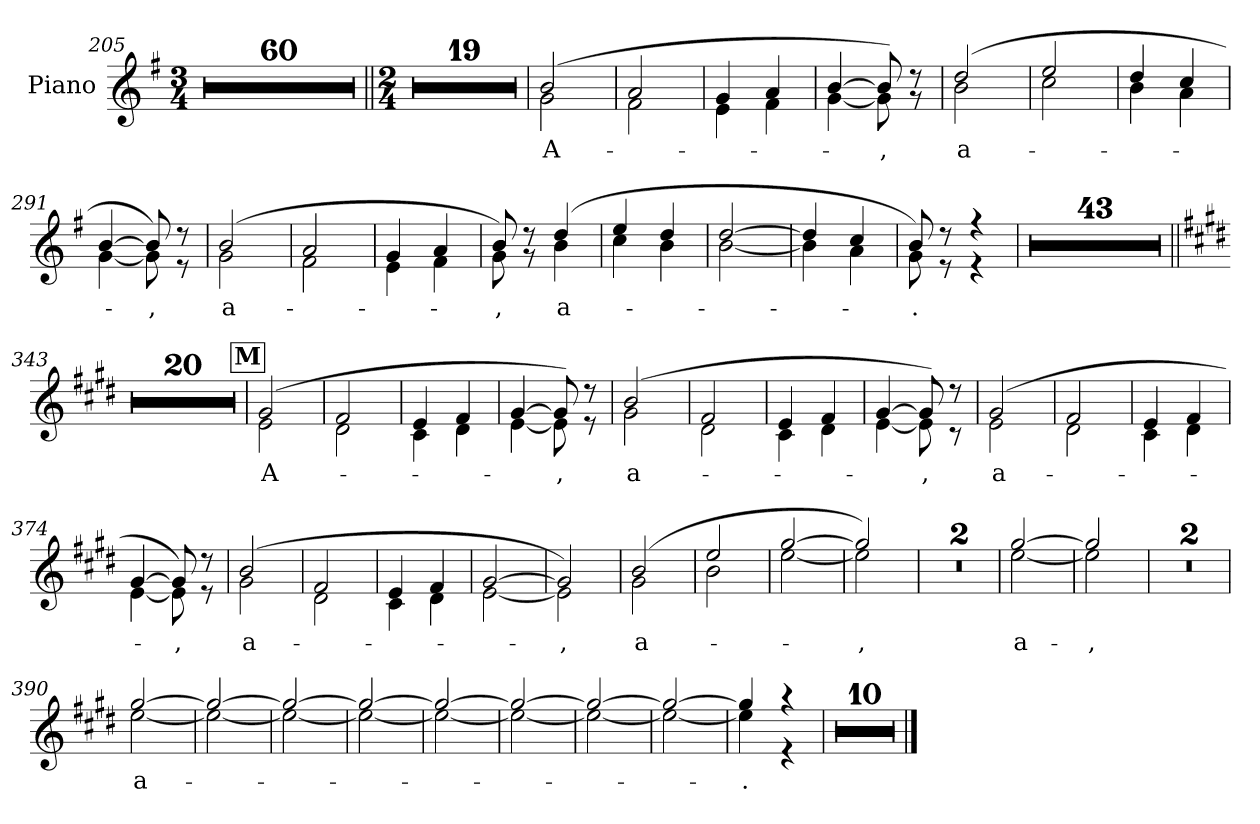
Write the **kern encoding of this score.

**kern	**text
*part1	*part1
*staff1	*staff1
*I"Piano	*
*I'Pno.	*
*clefG2	*
*k[f#]	*
*M3/4	*
=205	=205
2.r	.
=206	=206
2.r	.
=207	=207
2.r	.
=208	=208
2.r	.
=209	=209
2.r	.
=210	=210
2.r	.
=211	=211
2.r	.
=212	=212
2.r	.
=213	=213
2.r	.
=214	=214
2.r	.
=215	=215
2.r	.
=216	=216
2.r	.
=217	=217
2.r	.
=218	=218
2.r	.
=219	=219
2.r	.
=220	=220
2.r	.
=221	=221
2.r	.
=222	=222
2.r	.
=223	=223
2.r	.
=224	=224
2.r	.
=225	=225
2.r	.
=226	=226
2.r	.
=227	=227
2.r	.
=228	=228
2.r	.
=229	=229
2.r	.
=230	=230
2.r	.
=231	=231
2.r	.
=232	=232
2.r	.
=233	=233
2.r	.
=234	=234
2.r	.
=235	=235
2.r	.
=236	=236
2.r	.
=237	=237
2.r	.
=238	=238
2.r	.
=239	=239
2.r	.
=240	=240
2.r	.
=241	=241
2.r	.
=242	=242
2.r	.
=243	=243
2.r	.
=244	=244
2.r	.
=245	=245
2.r	.
=246	=246
2.r	.
=247	=247
2.r	.
=248	=248
2.r	.
=249	=249
2.r	.
=250	=250
2.r	.
=251	=251
2.r	.
=252	=252
2.r	.
=253	=253
2.r	.
=254	=254
2.r	.
=255	=255
2.r	.
=256	=256
2.r	.
=257	=257
2.r	.
=258	=258
2.r	.
=259	=259
2.r	.
=260	=260
2.r	.
=261	=261
2.r	.
=262	=262
2.r	.
=263	=263
2.r	.
=264	=264
2.r;<	.
=265||	=265||
*M2/4	*
2r	.
=266	=266
2r	.
=267	=267
2r	.
=268	=268
2r	.
=269	=269
2r	.
=270	=270
2r	.
=271	=271
2r	.
=272	=272
2r	.
=273	=273
2r	.
=274	=274
2r	.
=275	=275
2r	.
=276	=276
2r	.
=277	=277
2r	.
=278	=278
2r	.
=279	=279
2r	.
=280	=280
2r	.
=281	=281
2r	.
=282	=282
2r	.
!!LO:REH:place=s1:a:B:fs=14:t=K
=283	=283
2r	.
=284	=284
*^	*
(2b/	2g\	A-
=285	=285	=285
2a/	2f#\	.
=286	=286	=286
4g/	4e\	.
4a/	4f#\	.
=287	=287	=287
[4b/	[4g\	.
8b/])	8g\]	-,
8r	8r	.
=288	=288	=288
(2dd/	2b\	a-
!!LO:LB:g=z	!!
=289	=289	=289
2ee/	2cc\	.
=290	=290	=290
4dd/	4b\	.
4cc/	4a\	.
=291	=291	=291
[4b/	[4g\	.
8b/])	8g\]	-,
8r	8r	.
=292	=292	=292
(2b/	2g\	a-
=293	=293	=293
2a/	2f#\	.
=294	=294	=294
4g/	4e\	.
4a/	4f#\	.
=295	=295	=295
8b/)	8g\	-,
8r	8r	.
(4dd/	4b\	a-
=296	=296	=296
4ee/	4cc\	.
4dd/	4b\	.
=297	=297	=297
[2dd/	[2b\	.
=298	=298	=298
4dd/]	4b\]	.
4cc/	4a\	.
=299	=299	=299
8b/)	8g\	-.
8r	8r	.
4r	4r	.
*v	*v	*
=300	=300
2r	.
=301	=301
2r	.
=302	=302
2r	.
=303	=303
2r	.
=304	=304
2r	.
=305	=305
2r	.
=306	=306
2r	.
=307	=307
2r	.
=308	=308
2r	.
=309	=309
2r	.
=310	=310
2r	.
=311	=311
2r	.
=312	=312
2r	.
=313	=313
2r	.
=314	=314
2r	.
=315	=315
2r	.
=316	=316
2r	.
=317	=317
2r	.
=318	=318
2r	.
=319	=319
2r	.
=320	=320
2r	.
=321	=321
2r	.
=322	=322
2r	.
=323	=323
2r	.
=324	=324
2r	.
=325	=325
2r	.
=326	=326
2r	.
=327	=327
2r	.
=328	=328
2r	.
=329	=329
2r	.
=330	=330
2r	.
=331	=331
2r	.
=332	=332
2r	.
=333	=333
2r	.
=334	=334
2r	.
=335	=335
2r	.
=336	=336
2r	.
=337	=337
2r	.
=338	=338
2r	.
=339	=339
2r	.
=340	=340
2r	.
=341	=341
2r	.
=342	=342
2r	.
=343||	=343||
*k[f#c#g#d#]	*
2r	.
=344	=344
2r	.
=345	=345
2r	.
=346	=346
2r	.
=347	=347
2r	.
=348	=348
2r	.
=349	=349
2r	.
=350	=350
2r	.
=351	=351
2r	.
=352	=352
2r	.
=353	=353
2r	.
=354	=354
2r	.
=355	=355
2r	.
=356	=356
2r	.
=357	=357
2r	.
=358	=358
2r	.
=359	=359
2r	.
=360	=360
2r	.
=361	=361
2r	.
=362	=362
2r	.
!!LO:REH:place=s1:a:B:fs=14:t=M
=363	=363
*^	*
(2g#/	2e\	A-
=364	=364	=364
2f#/	2d#\	.
=365	=365	=365
4e/	4c#\	.
4f#/	4d#\	.
=366	=366	=366
[4g#/	[4e\	.
8g#/])	8e\]	-,
8r	8r	.
=367	=367	=367
(2b/	2g#\	a-
=368	=368	=368
2f#/	2d#\	.
=369	=369	=369
4e/	4c#\	.
4f#/	4d#\	.
=370	=370	=370
[4g#/	[4e\	.
8g#/])	8e\]	-,
8r	8r	.
=371	=371	=371
(2g#/	2e\	a-
=372	=372	=372
2f#/	2d#\	.
=373	=373	=373
4e/	4c#\	.
4f#/	4d#\	.
=374	=374	=374
[4g#/	[4e\	.
8g#/])	8e\]	-,
8r	8r	.
=375	=375	=375
(2b/	2g#\	a-
=376	=376	=376
2f#/	2d#\	.
!!LO:LB:g=z	!!
=377	=377	=377
4e/	4c#\	.
4f#/	4d#\	.
=378	=378	=378
[2g#/	[2e\	.
=379	=379	=379
2g#/])	2e\]	-,
=380	=380	=380
(2b/	2g#\	a-
=381	=381	=381
2ee/	2b\	.
=382	=382	=382
[2gg#/	[2ee\	.
=383	=383	=383
2gg#/])	2ee\]	-,
*v	*v	*
=384	=384
2r	.
=385	=385
2r	.
=386	=386
*^	*
[2gg#/	[2ee\	a-
=387	=387	=387
2gg#/]	2ee\]	-,
*v	*v	*
=388	=388
2r	.
=389	=389
2r	.
=390	=390
*^	*
[2gg#/	[2ee\	a-
=391	=391	=391
2gg#/_	2ee\_	.
=392	=392	=392
2gg#/_	2ee\_	.
=393	=393	=393
2gg#/_	2ee\_	.
=394	=394	=394
2gg#/_	2ee\_	.
=395	=395	=395
2gg#/_	2ee\_	.
=396	=396	=396
2gg#/_	2ee\_	.
!!LO:LB:g=z	!!
=397	=397	=397
2gg#/_	2ee\_	.
=398	=398	=398
4gg#/]	4ee\]	-.
4r	4r	.
*v	*v	*
=399	=399
2r	.
=400	=400
2r	.
=401	=401
2r	.
=402	=402
2r	.
=403	=403
2r	.
=404	=404
2r	.
=405	=405
2r	.
=406	=406
2r	.
=407	=407
2r	.
=408	=408
2r	.
==	==
*-	*-
